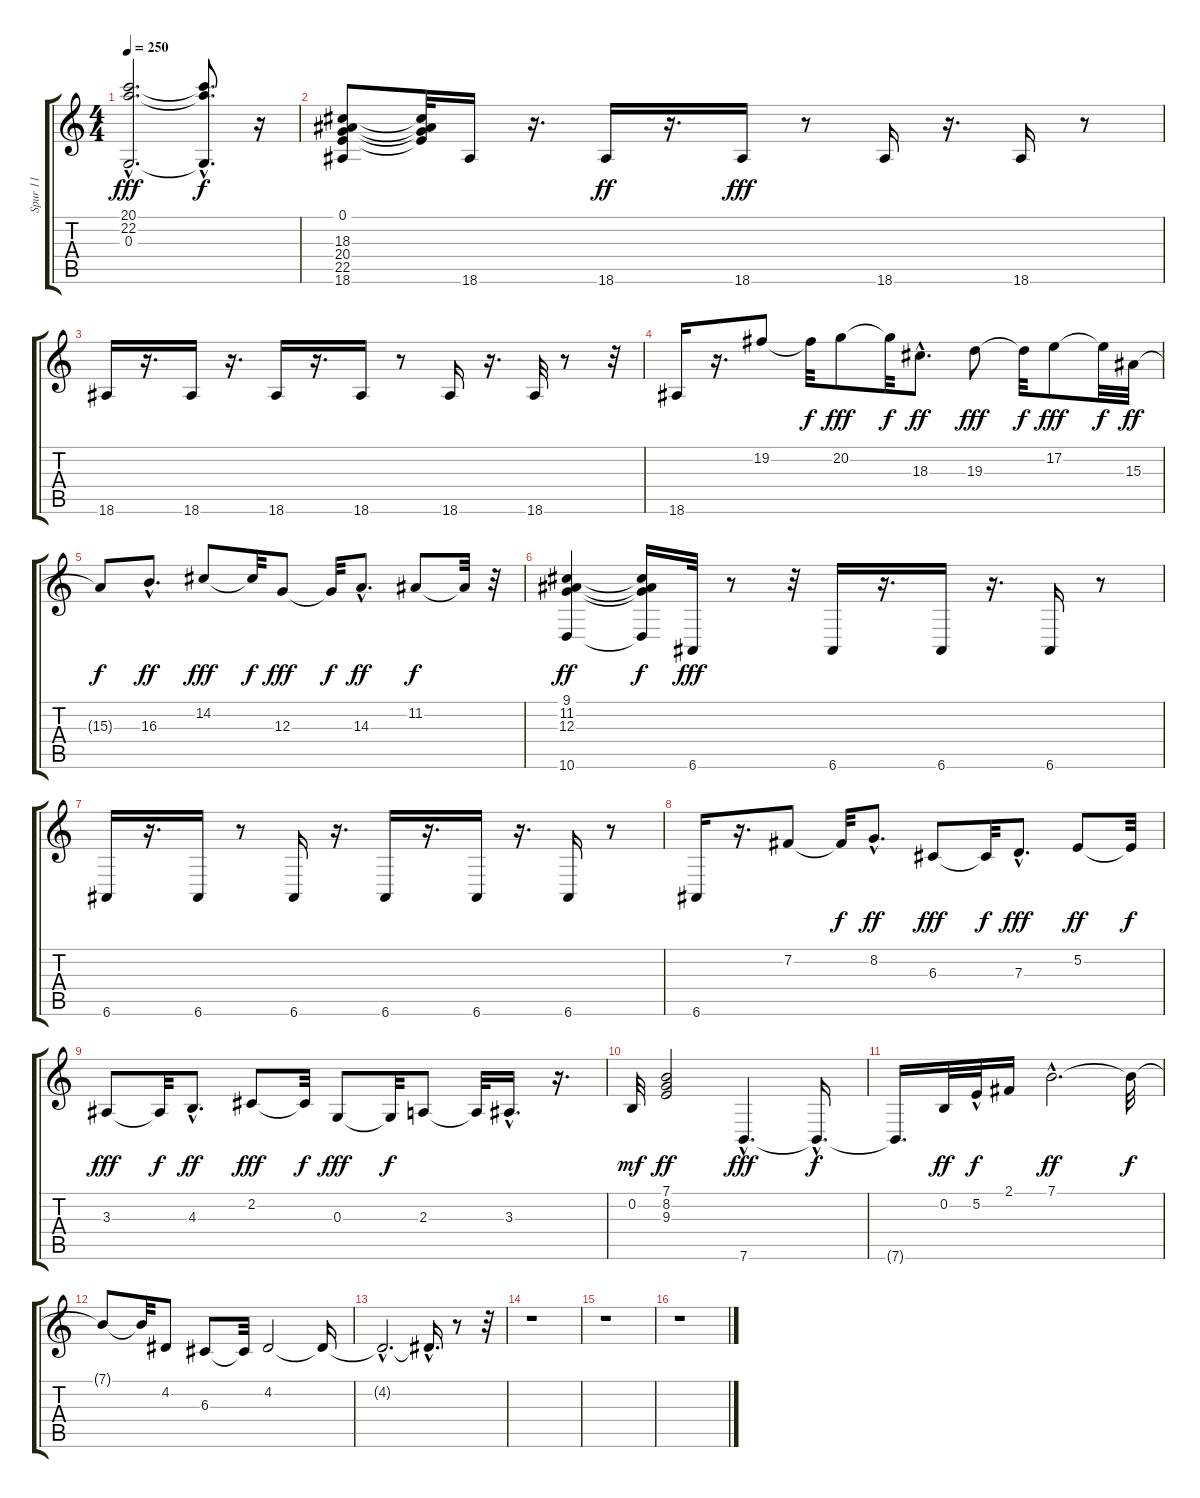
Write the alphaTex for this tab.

\track ("Spur 11" "Spur 11") {instrument churchorgan}
\staff {score tabs}
\tuning (E4 B3 G3 D3 A2 E2) {hide}
\ts (4 4)
\tempo 250
\clef g2
\ks c
(20.1{hac} 22.2{hac} 0.3{hac}).2{d dy fff} (20.1{hac t} 22.2{hac t} 0.3{hac t}).8{d dy f} r.16 |
(0.1 18.3 20.4 22.5 18.6).8 (0.1{t} 18.3{t} 20.4{t} 22.5{t}).32 18.6.16 r.16{d} 18.6.16{dy ff} r.16{d} 18.6.16{dy fff} r.8 18.6.16 r.16{d} 18.6.16 r.8 |
18.6.16 r.16{d} 18.6.16 r.16{d} 18.6.16 r.16{d} 18.6.16 r.8 18.6.16 r.16{d} 18.6.32 r.8 r.32 |
18.6.16 r.16{d} 19.2.8 19.2{t}.32{dy f} 20.2.8{dy fff} 20.2{t}.32{dy f} 18.3{hac}.8{d dy ff} 19.3.8{dy fff} 19.3{t}.32{dy f} 17.2.8{dy fff} 17.2{t}.32{dy f} 15.3.32{dy ff} |
15.3{t}.8{dy f} 16.3{hac}.8{d dy ff} 14.2.8{dy fff} 14.2{t}.32{dy f} 12.3.8{dy fff} 12.3{t}.32{dy f} 14.3{hac}.8{d dy ff} 11.2.8{dy f} 11.2{t}.32 r.32 |
(9.1 11.2 12.3 10.6).4{dy ff} (9.1{t} 11.2{t} 12.3{t} 10.6{t}).16{dy f} 6.6.32{dy fff} r.8 r.32 6.6.16 r.16{d} 6.6.16 r.16{d} 6.6.16 r.8 |
6.6.16 r.16{d} 6.6.16 r.8 6.6.16 r.16{d} 6.6.16 r.16{d} 6.6.16 r.16{d} 6.6.16 r.8 |
6.6.16 r.16{d} 7.2.8 7.2{t}.32{dy f} 8.2{hac}.8{d dy ff} 6.3.8{dy fff} 6.3{t}.32{dy f} 7.3{hac}.8{d dy fff} 5.2.8{dy ff} 5.2{t}.32{dy f} |
3.3.8{dy fff} 3.3{t}.32{dy f} 4.3{hac}.8{d dy ff} 2.2.8{dy fff} 2.2{t}.32{dy f} 0.3.8{dy fff} 0.3{t}.32{dy f} 2.3.8 2.3{t}.32 3.3{hac}.16{d} r.16{d} |
0.2.32{dy mf} (7.1 8.2 9.3).2{dy ff} 7.6{hac}.4{d dy fff} 7.6{hac t}.16{d dy f} |
7.6{t}.16{d} 0.2.32{dy ff} 5.2{hac}.32{dy f} 2.1.16 7.1{hac}.2{d dy ff} 7.1{t}.32{dy f} |
7.1{t}.8 7.1{t}.32 4.2.8 6.3.8 6.3{t}.32 4.2.2 4.2{t}.16 |
4.2{hac t}.2{d} 4.2{hac t}.16{d} r.8 r.32 |
r.1 |
r.1 |
r.1
